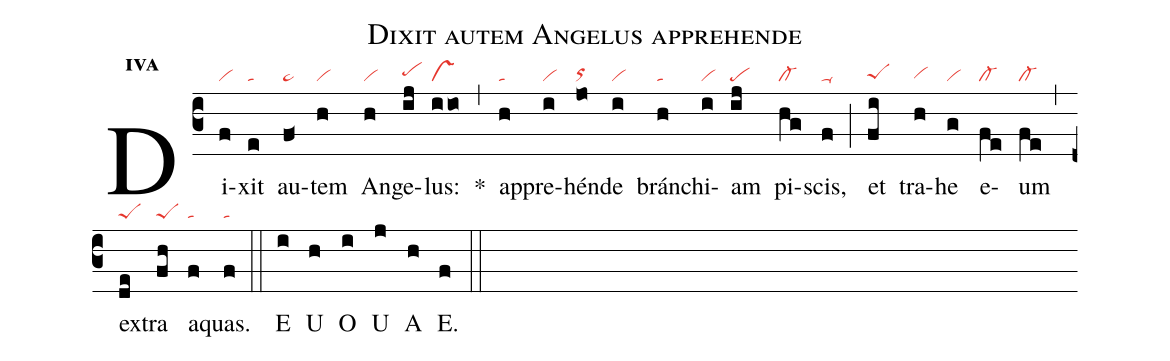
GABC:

name:Dixit autem Angelus apprehende;
office-part:an;
mode:4a;
nabc-lines:1;
%%
initial-style: 1;
name: Dixit autem Angelus apprehende;
mode:4;
office-part: Antiphona;
annotation: Ant.;
annotation:iv a;
nabc-lines:1;
%%
(c3) Di(f|vi)xit(e|ta) au(f<|pe~)tem(h|vi) An(h|vi)ge(ij|pehh)lus:(iio|vs) <sp>*</sp>(,) ap(h|ta)pre(i|vi)hén(jo|orhh)de(i|vi) brán(h|ta)chi(i|vi)am(ij|pe) pi(hg|cl-)scis,(f|ta-) (;) et(fi|peShg) tra(h|vihg)he(g|vi) e(fe|cl-)um(fe|cl-) (,) ex(de|peS)tra(fh|peS) a(f|ta)quas.(f|ta) (::)
<eu>E(i) U(h) O(i) U(j) A(h) E.(f) </eu>(::)
